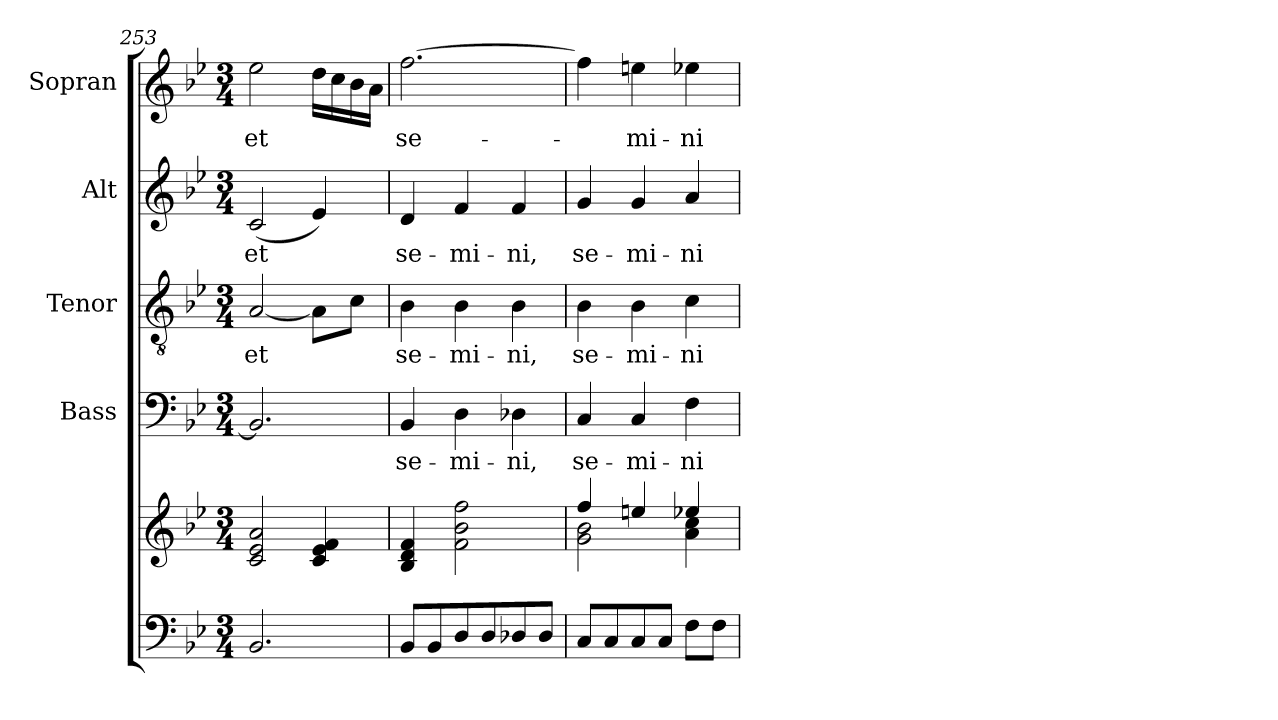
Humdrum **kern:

**kern	**kern	**kern	**text	**kern	**text	**kern	**text	**kern	**text
*part5	*part5	*part4	*part4	*part3	*part3	*part2	*part2	*part1	*part1
*staff6	*staff5	*staff4	*staff4	*staff3	*staff3	*staff2	*staff2	*staff1	*staff1
*	*	*I"Bass	*	*I"Tenor	*	*I"Alt	*	*I"Sopran	*
*	*	*I'B.	*	*I'T.	*	*I'A.	*	*I'S.	*
*clefF4	*clefG2	*clefF4	*	*clefGv2	*	*clefG2	*	*clefG2	*
*k[b-e-]	*k[b-e-]	*k[b-e-]	*	*k[b-e-]	*	*k[b-e-]	*	*k[b-e-]	*
*B-:	*B-:	*B-:	*	*B-:	*	*B-:	*	*B-:	*
*M3/4	*M3/4	*M3/4	*	*M3/4	*	*M3/4	*	*M3/4	*
=253	=253	=253	=253	=253	=253	=253	=253	=253	=253
!	!	!	!	!	!LO:LY:b	!	!LO:LY:b	!	!LO:LY:b
2.BB-/	2c/ 2e-/ 2a/	2.BB-/]	.	[2A/	et	(<2c/	et	2ee-\	et
.	4c/ 4e-/ 4f/	.	.	8A\L]	.	4e-/)	.	16dd\LL	.
.	.	.	.	.	.	.	.	16cc\	.
.	.	.	.	8c\J	.	.	.	16b-\	.
.	.	.	.	.	.	.	.	16a\JJ	.
=254	=254	=254	=254	=254	=254	=254	=254	=254	=254
!	!	!	!LO:LY:b	!	!LO:LY:b	!	!LO:LY:b	!	!LO:LY:b
8BB-/L	4B-/ 4d/ 4f/	4BB-/	se-	4B-\	se-	4d/	se-	[2.ff\	se-
8BB-/	.	.	.	.	.	.	.	.	.
!	!	!	!LO:LY:b	!	!LO:LY:b	!	!LO:LY:b	!	!
8D/	2f\ 2b-\ 2ff\	4D\	-mi-	4B-\	-mi-	4f/	-mi-	.	.
8D/	.	.	.	.	.	.	.	.	.
!	!	!	!LO:LY:b	!	!LO:LY:b	!	!LO:LY:b	!	!
8D-X/	.	4D-X\	-ni,	4B-\	-ni,	4f/	-ni,	.	.
8D-/J	.	.	.	.	.	.	.	.	.
=255	=255	=255	=255	=255	=255	=255	=255	=255	=255
*	*^	*	*	*	*	*	*	*	*
!	!	!	!	!LO:LY:b	!	!LO:LY:b	!	!LO:LY:b	!	!
8C/L	4ff/	2g\ 2b-\	4C/	se-	4B-\	se-	4g/	se-	4ff\]	.
8C/	.	.	.	.	.	.	.	.	.	.
!	!	!	!	!LO:LY:b	!	!LO:LY:b	!	!LO:LY:b	!	!LO:LY:b
8C/	4een/	.	4C/	-mi-	4B-\	-mi-	4g/	-mi-	4een\	-mi-
8C/J	.	.	.	.	.	.	.	.	.	.
!	!	!	!	!LO:LY:b	!	!LO:LY:b	!	!LO:LY:b	!	!LO:LY:b
8F\L	4ee-X/	4a\ 4cc\	4F\	-ni	4c\	-ni	4a/	-ni	4ee-X\	-ni
8F\J	.	.	.	.	.	.	.	.	.	.
*	*v	*v	*	*	*	*	*	*	*	*
=	=	=	=	=	=	=	=	=	=
*-	*-	*-	*-	*-	*-	*-	*-	*-	*-
